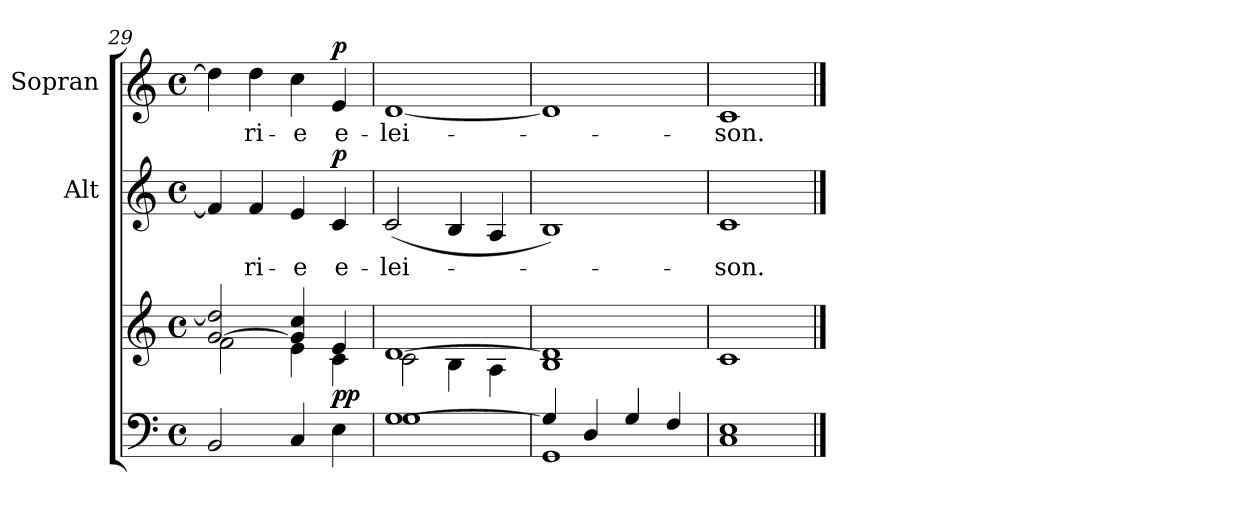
**kern	**kern	**dynam	**kern	**text	**dynam	**kern	**text	**dynam
*part3	*part3	*part3	*part2	*part2	*part2	*part1	*part1	*part1
*staff4	*staff3	*staff3/4	*staff2	*staff2	*staff2	*staff1	*staff1	*staff1
*	*	*	*I"Alt	*	*	*I"Sopran	*	*
*clefF4	*clefG2	*	*clefG2	*	*	*clefG2	*	*
*k[]	*k[]	*	*k[]	*	*	*k[]	*	*
*C:	*C:	*	*C:	*	*	*C:	*	*
*M4/4	*M4/4	*	*M4/4	*	*	*M4/4	*	*
*met(c)	*met(c)	*	*met(c)	*	*	*met(c)	*	*
=29	=29	=29	=29	=29	=29	=29	=29	=29
*	*^	*	*	*	*	*	*	*
2BB/	[>2g/ 2dd/]	2f\	.	4f/]	.	.	4dd\]	.	.
!	!	!	!	!	!LO:LY:b	!	!	!LO:LY:b	!
.	.	.	.	4f/	-ri-	.	4dd\	-ri-	.
!	!	!	!	!	!LO:LY:b	!	!	!LO:LY:b	!
4C/	4g/] 4cc/	4e\	.	4e/	-e	.	4cc\	-e	.
!	!	!	!LO:DY:b	!	!LO:LY:b	!LO:DY:a	!	!LO:LY:b	!LO:DY:a
4E\	4e/	4c\	pp	4c/	e-	p	4e/	e-	p
=30	=30	=30	=30	=30	=30	=30	=30	=30	=30
*^	*	*	*	*	*	*	*	*	*
!	!	!	!	!	!	!LO:LY:b	!	!	!LO:LY:b	!
[>1G	1G	[>1d	2c\	.	(<2c/	-lei-	.	[1d	-lei-	.
.	.	.	4B\	.	4B/	.	.	.	.	.
.	.	.	4A\	.	4A/	.	.	.	.	.
=31	=31	=31	=31	=31	=31	=31	=31	=31	=31	=31
4G/]	1GG	1d]	1B	.	1B)	.	.	1d]	.	.
4D/	.	.	.	.	.	.	.	.	.	.
4G/	.	.	.	.	.	.	.	.	.	.
4F/	.	.	.	.	.	.	.	.	.	.
*	*	*v	*v	*	*	*	*	*	*	*
=32	=32	=32	=32	=32	=32	=32	=32	=32	=32
!	!	!	!	!	!LO:LY:b	!	!	!LO:LY:b	!
1E	1C	1c	.	1c	-son.	.	1c	-son.	.
*v	*v	*	*	*	*	*	*	*	*
==	==	==	==	==	==	==	==	==
*-	*-	*-	*-	*-	*-	*-	*-	*-
